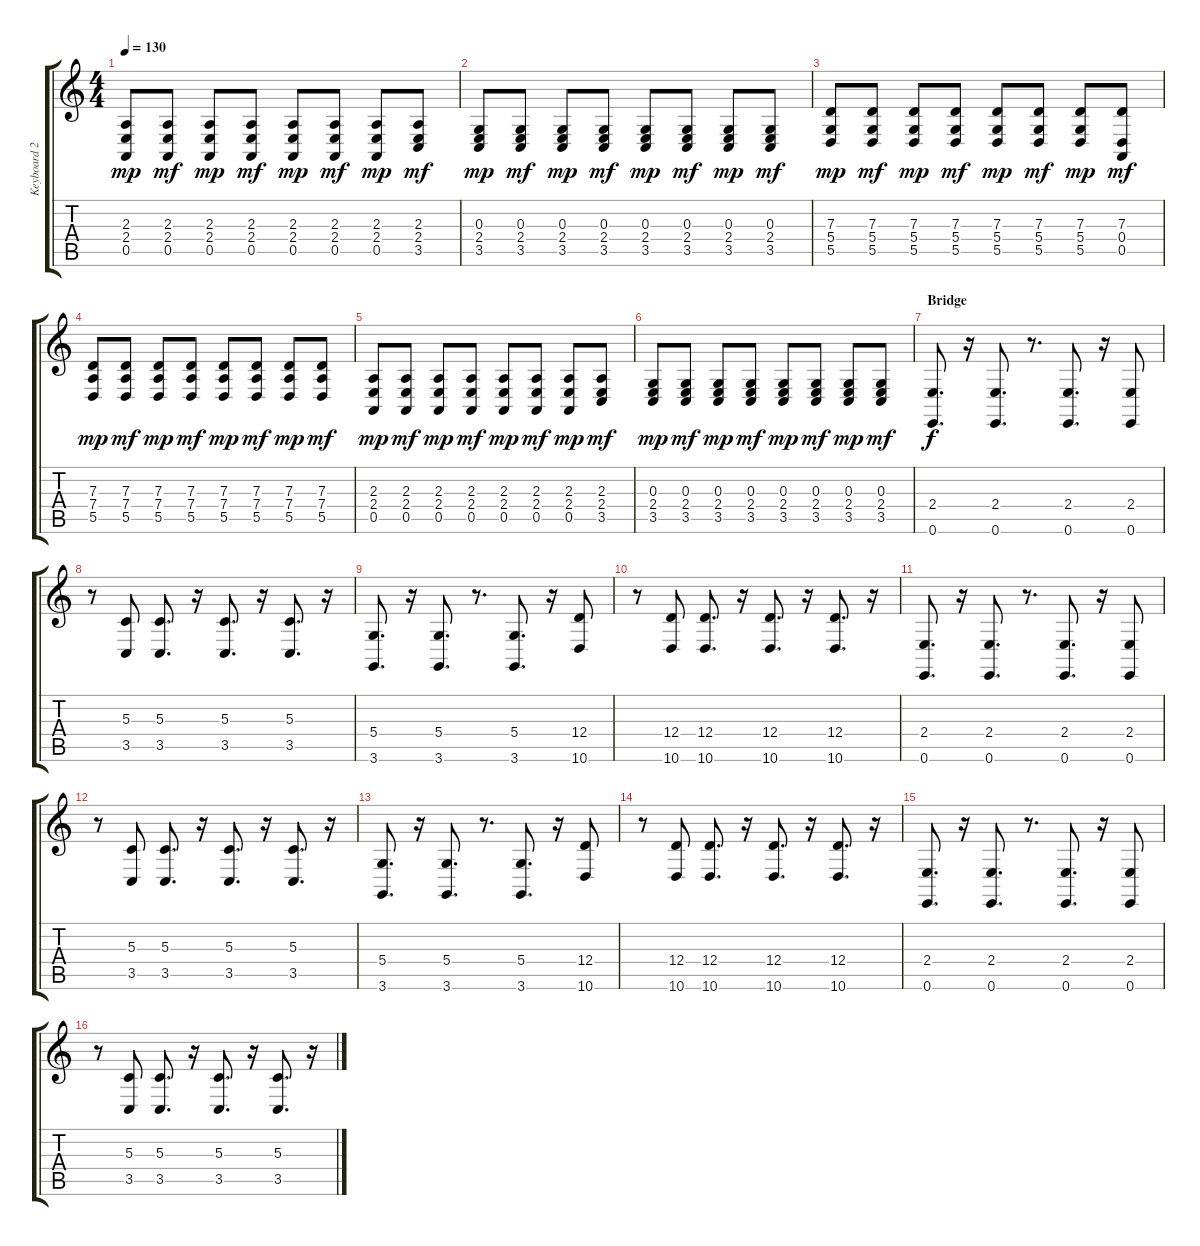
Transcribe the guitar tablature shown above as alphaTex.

\track ("Keyboard 2" "Keyboard 2") {instrument lead1square}
\staff {score tabs}
\tuning (E4 B3 G3 D3 A2 E2) {hide}
\ts (4 4)
\tempo 130
\clef g2
\ks c
(2.3 2.4 0.5).8{dy mp} (2.3 2.4 0.5).8{dy mf} (2.3 2.4 0.5).8{dy mp} (2.3 2.4 0.5).8{dy mf} (2.3 2.4 0.5).8{dy mp} (2.3 2.4 0.5).8{dy mf} (2.3 2.4 0.5).8{dy mp} (2.3 2.4 3.5).8{dy mf} |
(0.3 2.4 3.5).8{dy mp} (0.3 2.4 3.5).8{dy mf} (0.3 2.4 3.5).8{dy mp} (0.3 2.4 3.5).8{dy mf} (0.3 2.4 3.5).8{dy mp} (0.3 2.4 3.5).8{dy mf} (0.3 2.4 3.5).8{dy mp} (0.3 2.4 3.5).8{dy mf} |
(7.3 5.4 5.5).8{dy mp} (7.3 5.4 5.5).8{dy mf} (7.3 5.4 5.5).8{dy mp} (7.3 5.4 5.5).8{dy mf} (7.3 5.4 5.5).8{dy mp} (7.3 5.4 5.5).8{dy mf} (7.3 5.4 5.5).8{dy mp} (7.3 0.4 0.5).8{dy mf} |
(7.3 7.4 5.5).8{dy mp} (7.3 7.4 5.5).8{dy mf} (7.3 7.4 5.5).8{dy mp} (7.3 7.4 5.5).8{dy mf} (7.3 7.4 5.5).8{dy mp} (7.3 7.4 5.5).8{dy mf} (7.3 7.4 5.5).8{dy mp} (7.3 7.4 5.5).8{dy mf} |
(2.3 2.4 0.5).8{dy mp} (2.3 2.4 0.5).8{dy mf} (2.3 2.4 0.5).8{dy mp} (2.3 2.4 0.5).8{dy mf} (2.3 2.4 0.5).8{dy mp} (2.3 2.4 0.5).8{dy mf} (2.3 2.4 0.5).8{dy mp} (2.3 2.4 3.5).8{dy mf} |
(0.3 2.4 3.5).8{dy mp} (0.3 2.4 3.5).8{dy mf} (0.3 2.4 3.5).8{dy mp} (0.3 2.4 3.5).8{dy mf} (0.3 2.4 3.5).8{dy mp} (0.3 2.4 3.5).8{dy mf} (0.3 2.4 3.5).8{dy mp} (0.3 2.4 3.5).8{dy mf} |
\section ("" "Bridge")
(2.4 0.6).8{d dy f} r.16 (2.4 0.6).8{d} r.8{d} (2.4 0.6).8{d} r.16 (2.4 0.6).8 |
r.8 (5.3 3.5).8 (5.3 3.5).8{d} r.16 (5.3 3.5).8{d} r.16 (5.3 3.5).8{d} r.16 |
(5.4 3.6).8{d} r.16 (5.4 3.6).8{d} r.8{d} (5.4 3.6).8{d} r.16 (12.4 10.6).8 |
r.8 (12.4 10.6).8 (12.4 10.6).8{d} r.16 (12.4 10.6).8{d} r.16 (12.4 10.6).8{d} r.16 |
(2.4 0.6).8{d} r.16 (2.4 0.6).8{d} r.8{d} (2.4 0.6).8{d} r.16 (2.4 0.6).8 |
r.8 (5.3 3.5).8 (5.3 3.5).8{d} r.16 (5.3 3.5).8{d} r.16 (5.3 3.5).8{d} r.16 |
(5.4 3.6).8{d} r.16 (5.4 3.6).8{d} r.8{d} (5.4 3.6).8{d} r.16 (12.4 10.6).8 |
r.8 (12.4 10.6).8 (12.4 10.6).8{d} r.16 (12.4 10.6).8{d} r.16 (12.4 10.6).8{d} r.16 |
(2.4 0.6).8{d} r.16 (2.4 0.6).8{d} r.8{d} (2.4 0.6).8{d} r.16 (2.4 0.6).8 |
r.8 (5.3 3.5).8 (5.3 3.5).8{d} r.16 (5.3 3.5).8{d} r.16 (5.3 3.5).8{d} r.16
